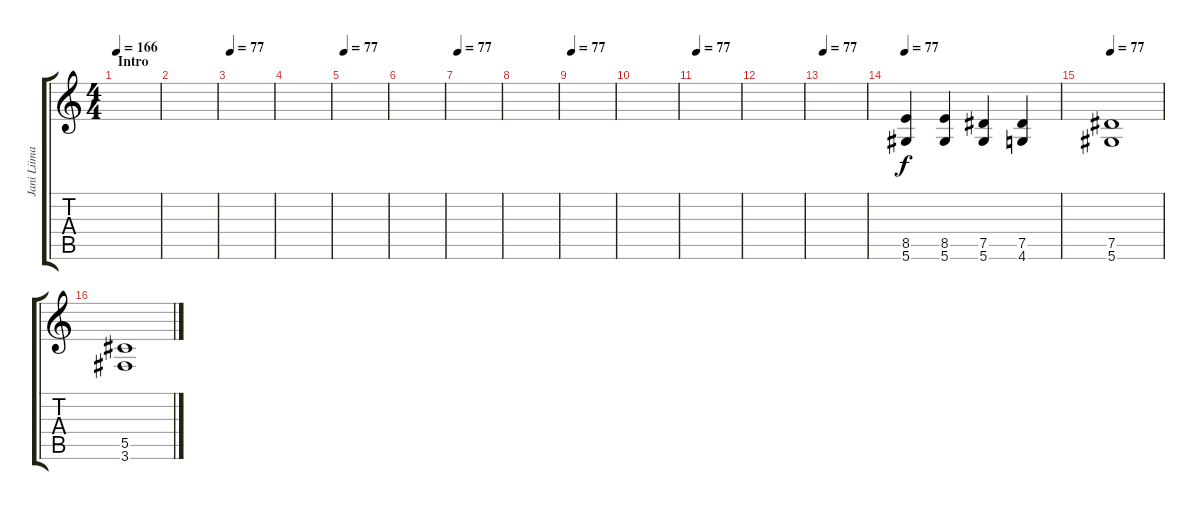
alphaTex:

\track ("Jani Liimatainen 2" "Jani Liima") {mute instrument distortionguitar}
\staff {score tabs}
\tuning (Eb4 Bb3 Gb3 Db3 Ab2 Eb2) {hide}
\ts (4 4)
\section ("" "Intro")
\tempo 166
\tempo 77
\tempo 166
\clef g2
\ks c
|
|
\tempo 77
|
|
\tempo 77
|
|
\tempo 77
|
|
\tempo 77
|
|
\tempo 77
|
|
\tempo 77
|
\tempo 77
(8.5 5.6).4{instrument acousticguitarnylon} (8.5 5.6).4 (7.5 5.6).4 (7.5 4.6).4 |
\tempo 77
(7.5 5.6).1 |
(5.5 3.6).1
